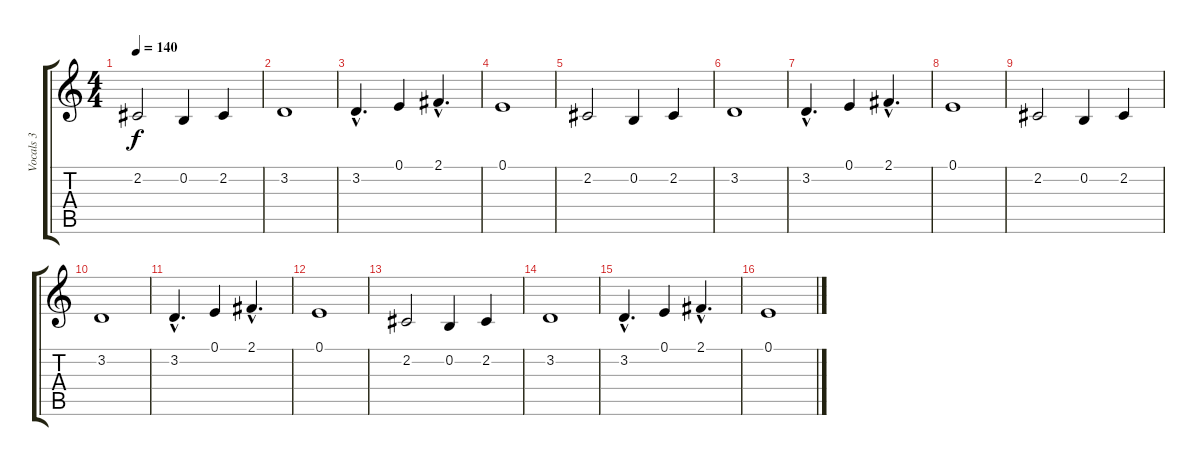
\track ("Vocals 3" "Vocals 3") {instrument lead8bassandlead}
\staff {score tabs}
\tuning (E4 B3 G3 D3 A2 E2) {hide}
\ts (4 4)
\tempo 140
\clef g2
\ks c
2.2.2{dy f} 0.2.4 2.2.4 |
3.2.1 |
3.2{hac}.4{d} 0.1.4 2.1{hac}.4{d} |
0.1.1 |
2.2.2 0.2.4 2.2.4 |
3.2.1 |
3.2{hac}.4{d} 0.1.4 2.1{hac}.4{d} |
0.1.1 |
2.2.2 0.2.4 2.2.4 |
3.2.1 |
3.2{hac}.4{d} 0.1.4 2.1{hac}.4{d} |
0.1.1 |
2.2.2 0.2.4 2.2.4 |
3.2.1 |
3.2{hac}.4{d} 0.1.4 2.1{hac}.4{d} |
0.1.1
